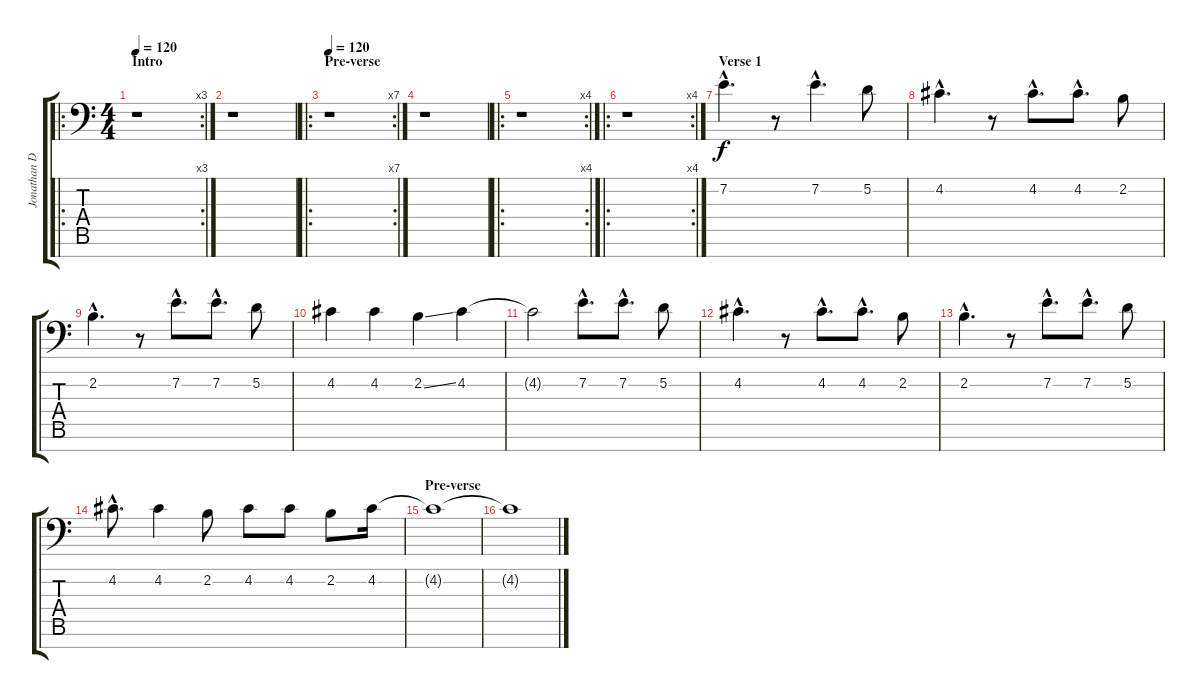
\track ("Jonathan Davis - Vocals" "Jonathan D") {instrument trumpet}
\staff {score tabs}
\tuning (D4 A3 F3 C3 G2 D2 A1) {hide}
\ro
\rc 3
\ts (4 4)
\section ("" "Intro")
\tempo 120
\tempo 100
\tempo 120
\clef f4
\ks c
r.1{dy f instrument trumpet} |
r.1 |
\ro
\rc 7
\section ("" "Pre-verse")
\tempo 120
r.1 |
r.1 |
\ro
\rc 4
r.1 |
\ro
\rc 4
r.1 |
\section ("" "Verse 1")
7.2{hac}.4{d} r.8 7.2{hac}.4{d} 5.2.8 |
4.2{hac}.4{d} r.8 4.2{hac}.8{d} 4.2{hac}.8{d} 2.2.8 |
2.2{hac}.4{d} r.8 7.2{hac}.8{d} 7.2{hac}.8{d} 5.2.8 |
4.2.4 4.2.4 2.2{ss}.4 4.2.4 |
4.2{t}.2 7.2{hac}.8{d} 7.2{hac}.8{d} 5.2.8 |
4.2{hac}.4{d} r.8 4.2{hac}.8{d} 4.2{hac}.8{d} 2.2.8 |
2.2{hac}.4{d} r.8 7.2{hac}.8{d} 7.2{hac}.8{d} 5.2.8 |
4.2{hac}.8{d} 4.2.4 2.2.8 4.2.8 4.2.8 2.2.8 4.2.16 |
\section ("" "Pre-verse")
4.2{t}.1 |
4.2{t}.1
